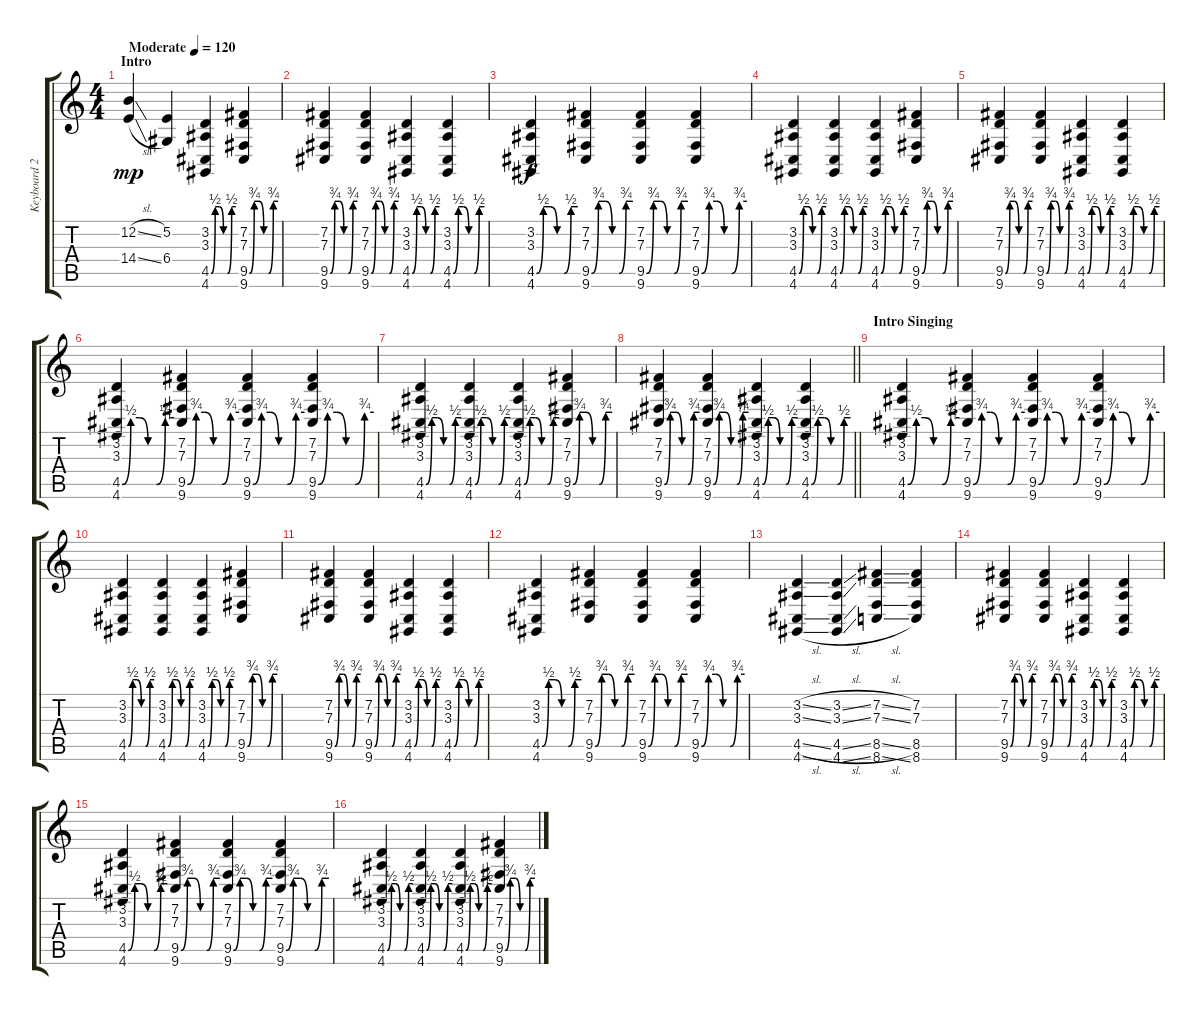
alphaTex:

\track ("Keyboard 2" "Keyboard 2") {instrument pad3polysynth}
\staff {score tabs}
\tuning (E4 B3 G3 D3 A2 E2) {hide}
\ts (4 4)
\section ("" "Intro")
\tempo (120 "Moderate")
\clef g2
\ks c
(12.2{sl} 14.4{sl}).4{dy mp instrument pad3polysynth} (5.2 6.4).4 (3.2 3.3 4.5{be (custom 0 0 10 2 20 2 30 0 40 0 50 2 60 2)} 4.6).4 (7.2 7.3 9.5{be (custom 0 0 10 3 20 3 30 0 40 0 50 3 60 3)} 9.6).4 |
(7.2 7.3 9.5{be (custom 0 0 10 3 20 3 30 0 40 0 50 3 60 3)} 9.6).4 (7.2 7.3 9.5{be (custom 0 0 10 3 20 3 30 0 40 0 50 3 60 3)} 9.6).4 (3.2 3.3 4.5{be (custom 0 0 10 2 20 2 30 0 40 0 50 2 60 2)} 4.6).4 (3.2 3.3 4.5{be (custom 0 0 10 2 20 2 30 0 40 0 50 2 60 2)} 4.6).4 |
(3.2 3.3 4.5{be (custom 0 0 10 2 20 2 30 0 40 0 50 2 60 2)} 4.6).4{dy f} (7.2 7.3 9.5{be (custom 0 0 10 3 20 3 30 0 40 0 50 3 60 3)} 9.6).4 (7.2 7.3 9.5{be (custom 0 0 10 3 20 3 30 0 40 0 50 3 60 3)} 9.6).4 (7.2 7.3 9.5{be (custom 0 0 10 3 20 3 30 0 40 0 50 3 60 3)} 9.6).4 |
(3.2 3.3 4.5{be (custom 0 0 10 2 20 2 30 0 40 0 50 2 60 2)} 4.6).4 (3.2 3.3 4.5{be (custom 0 0 10 2 20 2 30 0 40 0 50 2 60 2)} 4.6).4 (3.2 3.3 4.5{be (custom 0 0 10 2 20 2 30 0 40 0 50 2 60 2)} 4.6).4 (7.2 7.3 9.5{be (custom 0 0 10 3 20 3 30 0 40 0 50 3 60 3)} 9.6).4 |
(7.2 7.3 9.5{be (custom 0 0 10 3 20 3 30 0 40 0 50 3 60 3)} 9.6).4 (7.2 7.3 9.5{be (custom 0 0 10 3 20 3 30 0 40 0 50 3 60 3)} 9.6).4 (3.2 3.3 4.5{be (custom 0 0 10 2 20 2 30 0 40 0 50 2 60 2)} 4.6).4 (3.2 3.3 4.5{be (custom 0 0 10 2 20 2 30 0 40 0 50 2 60 2)} 4.6).4 |
(3.2 3.3 4.5{be (custom 0 0 10 2 20 2 30 0 40 0 50 2 60 2)} 4.6).4 (7.2 7.3 9.5{be (custom 0 0 10 3 20 3 30 0 40 0 50 3 60 3)} 9.6).4 (7.2 7.3 9.5{be (custom 0 0 10 3 20 3 30 0 40 0 50 3 60 3)} 9.6).4 (7.2 7.3 9.5{be (custom 0 0 10 3 20 3 30 0 40 0 50 3 60 3)} 9.6).4 |
(3.2 3.3 4.5{be (custom 0 0 10 2 20 2 30 0 40 0 50 2 60 2)} 4.6).4 (3.2 3.3 4.5{be (custom 0 0 10 2 20 2 30 0 40 0 50 2 60 2)} 4.6).4 (3.2 3.3 4.5{be (custom 0 0 10 2 20 2 30 0 40 0 50 2 60 2)} 4.6).4 (7.2 7.3 9.5{be (custom 0 0 10 3 20 3 30 0 40 0 50 3 60 3)} 9.6).4 |
\barLineRight lightlight
(7.2 7.3 9.5{be (custom 0 0 10 3 20 3 30 0 40 0 50 3 60 3)} 9.6).4 (7.2 7.3 9.5{be (custom 0 0 10 3 20 3 30 0 40 0 50 3 60 3)} 9.6).4 (3.2 3.3 4.5{be (custom 0 0 10 2 20 2 30 0 40 0 50 2 60 2)} 4.6).4 (3.2 3.3 4.5{be (custom 0 0 10 2 20 2 30 0 40 0 50 2 60 2)} 4.6).4 |
\section ("" "Intro Singing")
(3.2 3.3 4.5{be (custom 0 0 10 2 20 2 30 0 40 0 50 2 60 2)} 4.6).4 (7.2 7.3 9.5{be (custom 0 0 10 3 20 3 30 0 40 0 50 3 60 3)} 9.6).4 (7.2 7.3 9.5{be (custom 0 0 10 3 20 3 30 0 40 0 50 3 60 3)} 9.6).4 (7.2 7.3 9.5{be (custom 0 0 10 3 20 3 30 0 40 0 50 3 60 3)} 9.6).4 |
(3.2 3.3 4.5{be (custom 0 0 10 2 20 2 30 0 40 0 50 2 60 2)} 4.6).4 (3.2 3.3 4.5{be (custom 0 0 10 2 20 2 30 0 40 0 50 2 60 2)} 4.6).4 (3.2 3.3 4.5{be (custom 0 0 10 2 20 2 30 0 40 0 50 2 60 2)} 4.6).4 (7.2 7.3 9.5{be (custom 0 0 10 3 20 3 30 0 40 0 50 3 60 3)} 9.6).4 |
(7.2 7.3 9.5{be (custom 0 0 10 3 20 3 30 0 40 0 50 3 60 3)} 9.6).4 (7.2 7.3 9.5{be (custom 0 0 10 3 20 3 30 0 40 0 50 3 60 3)} 9.6).4 (3.2 3.3 4.5{be (custom 0 0 10 2 20 2 30 0 40 0 50 2 60 2)} 4.6).4 (3.2 3.3 4.5{be (custom 0 0 10 2 20 2 30 0 40 0 50 2 60 2)} 4.6).4 |
(3.2 3.3 4.5{be (custom 0 0 10 2 20 2 30 0 40 0 50 2 60 2)} 4.6).4 (7.2 7.3 9.5{be (custom 0 0 10 3 20 3 30 0 40 0 50 3 60 3)} 9.6).4 (7.2 7.3 9.5{be (custom 0 0 10 3 20 3 30 0 40 0 50 3 60 3)} 9.6).4 (7.2 7.3 9.5{be (custom 0 0 10 3 20 3 30 0 40 0 50 3 60 3)} 9.6).4 |
(3.2{sl} 3.3{sl} 4.5{sl} 4.6{sl}).4 (3.2{sl} 3.3{sl} 4.5{sl} 4.6{sl}).4 (7.2{sl} 7.3{sl} 8.5{sl} 8.6{sl}).4 (7.2 7.3 8.5 8.6).4 |
(7.2 7.3 9.5{be (custom 0 0 10 3 20 3 30 0 40 0 50 3 60 3)} 9.6).4 (7.2 7.3 9.5{be (custom 0 0 10 3 20 3 30 0 40 0 50 3 60 3)} 9.6).4 (3.2 3.3 4.5{be (custom 0 0 10 2 20 2 30 0 40 0 50 2 60 2)} 4.6).4 (3.2 3.3 4.5{be (custom 0 0 10 2 20 2 30 0 40 0 50 2 60 2)} 4.6).4 |
(3.2 3.3 4.5{be (custom 0 0 10 2 20 2 30 0 40 0 50 2 60 2)} 4.6).4 (7.2 7.3 9.5{be (custom 0 0 10 3 20 3 30 0 40 0 50 3 60 3)} 9.6).4 (7.2 7.3 9.5{be (custom 0 0 10 3 20 3 30 0 40 0 50 3 60 3)} 9.6).4 (7.2 7.3 9.5{be (custom 0 0 10 3 20 3 30 0 40 0 50 3 60 3)} 9.6).4 |
(3.2 3.3 4.5{be (custom 0 0 10 2 20 2 30 0 40 0 50 2 60 2)} 4.6).4 (3.2 3.3 4.5{be (custom 0 0 10 2 20 2 30 0 40 0 50 2 60 2)} 4.6).4 (3.2 3.3 4.5{be (custom 0 0 10 2 20 2 30 0 40 0 50 2 60 2)} 4.6).4 (7.2 7.3 9.5{be (custom 0 0 10 3 20 3 30 0 40 0 50 3 60 3)} 9.6).4
